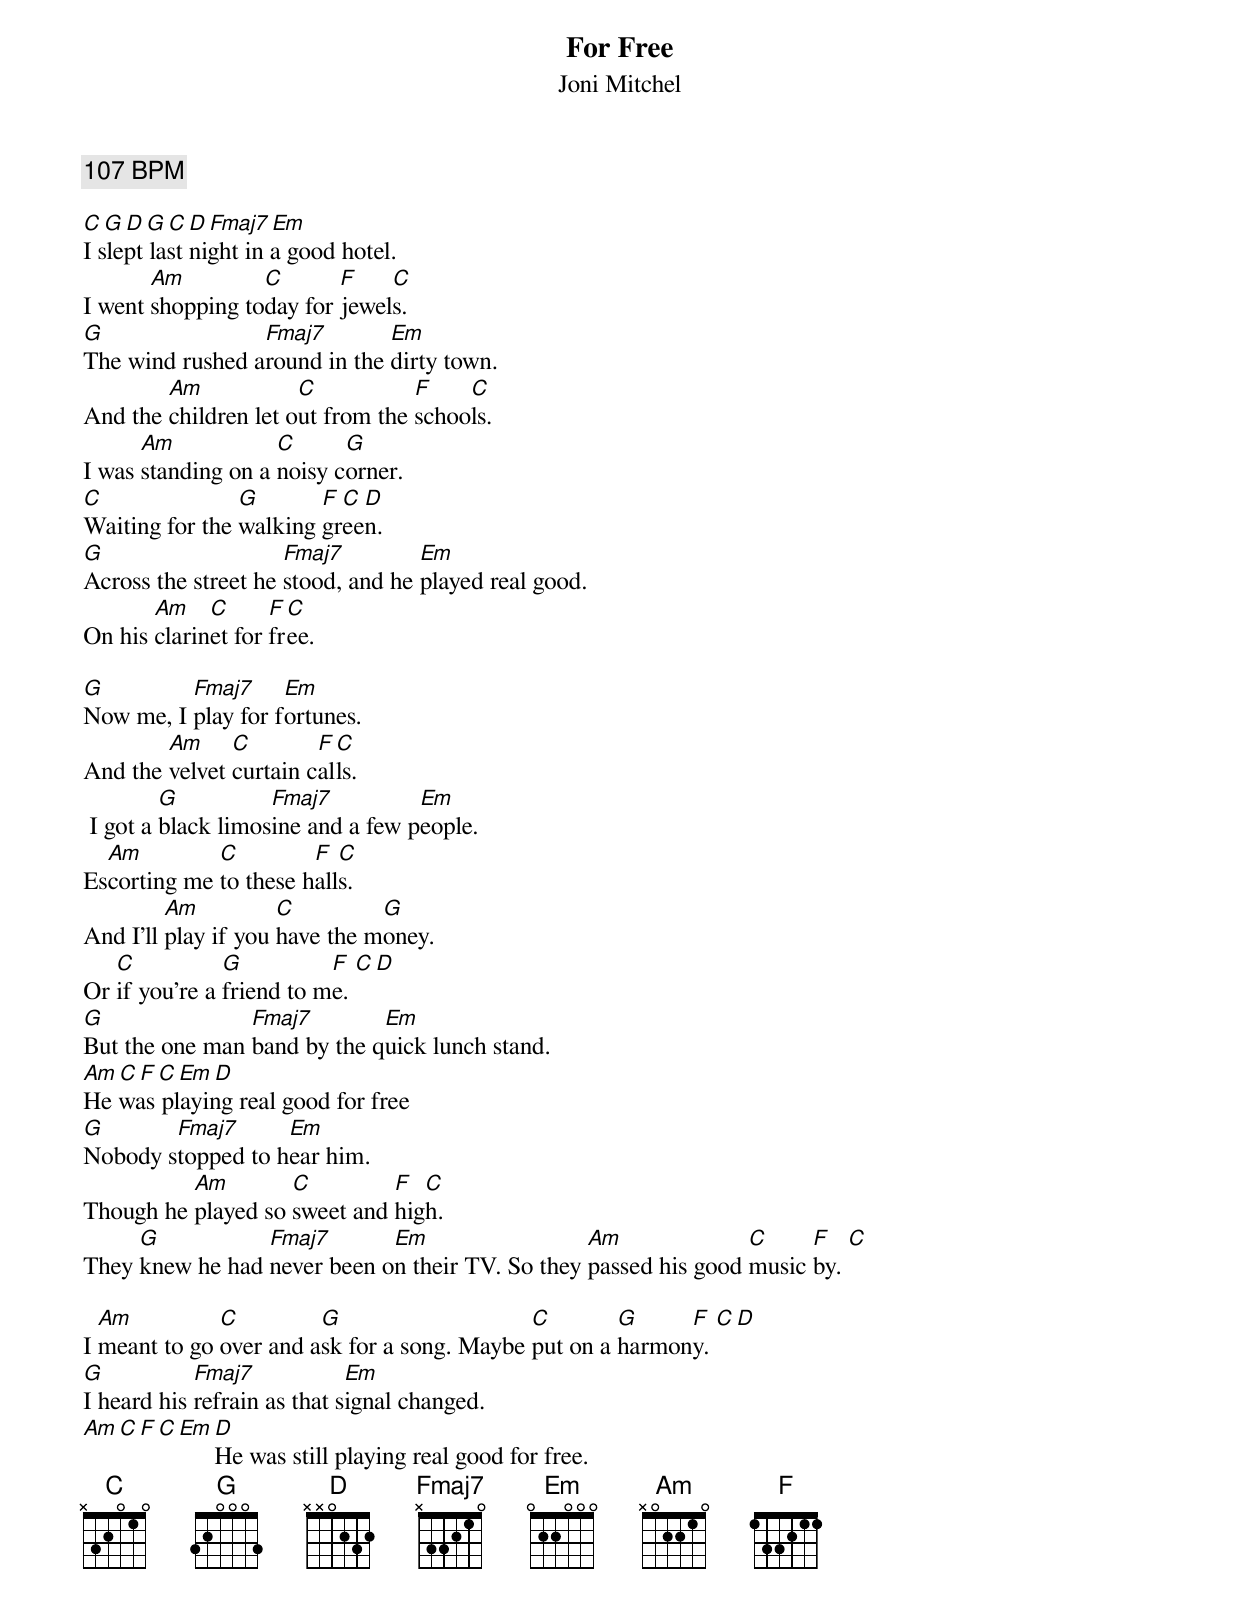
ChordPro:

{title:For Free}
{subtitle:Joni Mitchel}
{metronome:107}
{c:107 BPM}

[C][G][D][G][C][D][Fmaj7][Em]
I slept last night in a good hotel.
I went [Am]shopping to[C]day for [F]jewel[C]s.
[G]The wind rushed a[Fmaj7]round in the [Em]dirty town.
And the [Am]children let o[C]ut from the [F]schoo[C]ls.
I was [Am]standing on a [C]noisy c[G]orner.
[C]Waiting for the [G]walking [F]gr[C]ee[D]n.
[G]Across the street he [Fmaj7]stood, and he [Em]played real good.
On his [Am]clarin[C]et for [F]fr[C]ee.

[G]Now me, I [Fmaj7]play for f[Em]ortunes.
And the [Am]velvet [C]curtain c[F]al[C]ls.
 I got a [G]black limos[Fmaj7]ine and a few p[Em]eople.
Es[Am]corting me [C]to these h[F]all[C]s.
And I'll [Am]play if you [C]have the m[G]oney.
Or [C]if you're a [G]friend to m[F]e. [C][D]
[G]But the one man [Fmaj7]band by the q[Em]uick lunch stand.
[Am][C][F][C][Em][D]
He was playing real good for free
[G]Nobody s[Fmaj7]topped to h[Em]ear him.
Though he [Am]played so [C]sweet and [F]hig[C]h.
They [G]knew he had [Fmaj7]never been o[Em]n their TV. So they [Am]passed his good [C]music [F]by. [C]

I [Am]meant to go [C]over and a[G]sk for a song. Maybe [C]put on a [G]harmon[F]y. [C][D]
[G]I heard his [Fmaj7]refrain as that s[Em]ignal changed.
[Am][C][F][C][Em][D]He was still playing real good for free.
